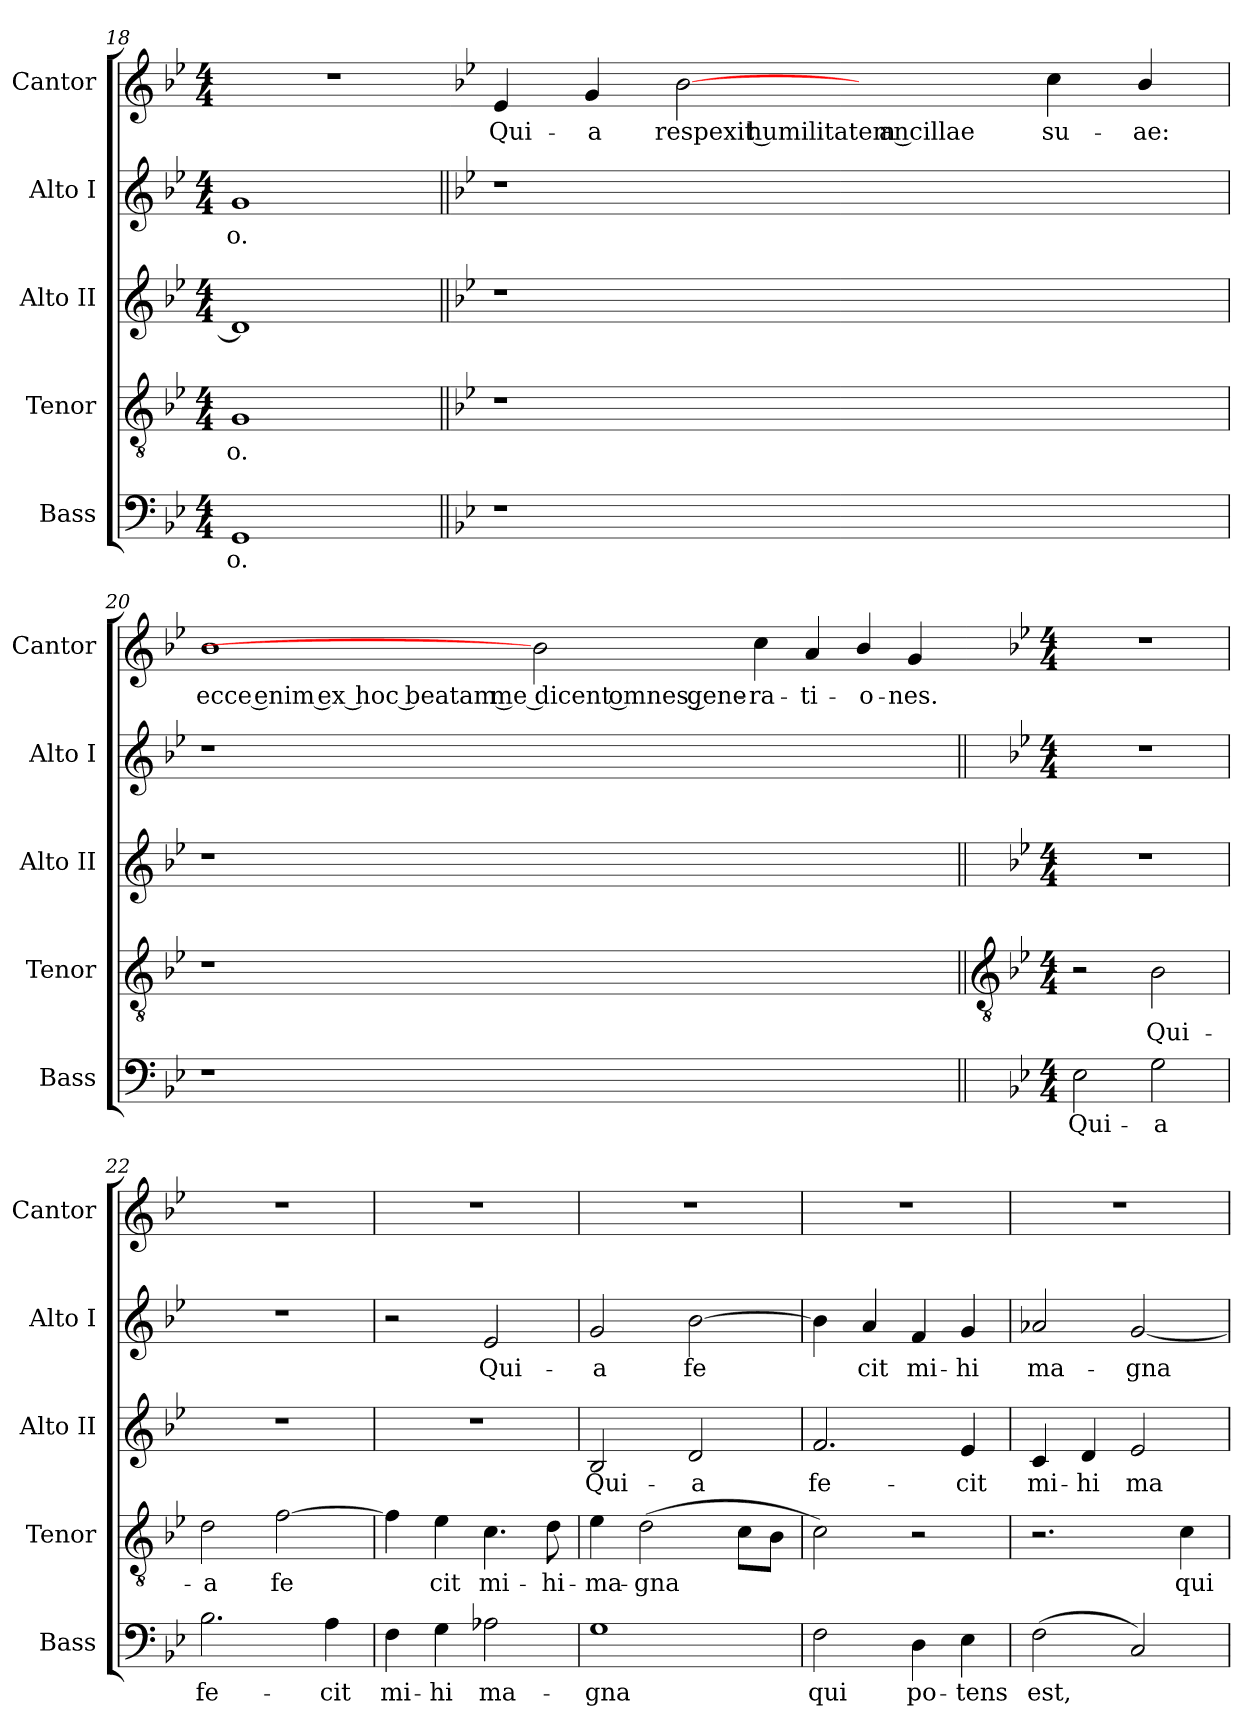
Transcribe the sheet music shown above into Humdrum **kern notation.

**kern	**text	**kern	**text	**kern	**text	**kern	**text	**kern	**text
*part5	*part5	*part4	*part4	*part3	*part3	*part2	*part2	*part1	*part1
*staff5	*staff5	*staff4	*staff4	*staff3	*staff3	*staff2	*staff2	*staff1	*staff1
*I"Bass	*	*I"Tenor	*	*I"Alto II	*	*I"Alto I	*	*I"Cantor	*
*I'Bass	*	*I'Tenor	*	*I'Alto II	*	*I'Alto I	*	*I'Cantor	*
*clefF4	*	*clefGv2	*	*clefG2	*	*clefG2	*	*clefG2	*
*k[b-e-]	*	*k[b-e-]	*	*k[b-e-]	*	*k[b-e-]	*	*k[b-e-]	*
*B-:	*	*B-:	*	*B-:	*	*B-:	*	*B-:	*
*M4/4	*	*M4/4	*	*M4/4	*	*M4/4	*	*M4/4	*
=18	=18	=18	=18	=18	=18	=18	=18	=18	=18
!	!LO:LY:b	!	!LO:LY:b	!	!	!	!LO:LY:b	!	!
1GG	-o.	1G	o.	1d]	.	1g	-o.	1r	.
!!LO:LB:g=z
=19||	=19	=19||	=19	=19||	=19	=19||	=19	=19	=19
*	*	*	*	*	*	*	*	*k[b-e-]	*
*	*	*	*	*	*	*	*	*B-:	*
!	!	!	!	!	!	!	!	!	!LO:LY:b
1r	.	1r	.	1r	.	1r	.	4e-	Qui-
!	!	!	!	!	!	!	!	!	!LO:LY:b
.	.	.	.	.	.	.	.	4g	-a
!	!	!	!	!	!	!	!	!	!LO:LY:b
.	.	.	.	.	.	.	.	[2b-	respexit humilitatem ancillae
1ryy	.	1ryy	.	1ryy	.	1ryy	.	2ryy	.
!	!	!	!	!	!	!	!	!	!LO:LY:b
.	.	.	.	.	.	.	.	4cc	su-
!	!	!	!	!	!	!	!	!	!LO:LY:b
.	.	.	.	.	.	.	.	4b-/	-ae:
=20	=20	=20	=20	=20	=20	=20	=20	=20	=20
!	!	!	!	!	!	!	!	!	!LO:LY:b
1r	.	1r	.	1r	.	1r	.	1b-	ecce enim ex hoc beatam me dicent omnes gene-
1.ryy	.	1.ryy	.	1.ryy	.	1.ryy	.	2b-]	.
!	!	!	!	!	!	!	!	!	!LO:LY:b
.	.	.	.	.	.	.	.	4cc	-ra-
!	!	!	!	!	!	!	!	!	!LO:LY:b
.	.	.	.	.	.	.	.	4a	-ti-
!	!	!	!	!	!	!	!	!	!LO:LY:b
.	.	.	.	.	.	.	.	4b-/	-o-
!	!	!	!	!	!	!	!	!	!LO:LY:b
.	.	.	.	.	.	.	.	4g	-nes.
!!LO:LB:g=z
=21||	=21-	=21||	=21-	=21||	=21-	=21||	=21-	=21-	=21-
*	*	*clefGv2	*	*	*	*	*	*	*
*k[b-e-]	*	*k[b-e-]	*	*k[b-e-]	*	*k[b-e-]	*	*	*
*B-:	*	*B-:	*	*B-:	*	*B-:	*	*	*
*M4/4	*	*M4/4	*	*M4/4	*	*M4/4	*	*M4/4	*
!	!LO:LY:b	!	!	!	!	!	!	!	!
2E-	Qui-	2r	.	1r	.	1r	.	1r	.
!	!LO:LY:b	!	!LO:LY:b	!	!	!	!	!	!
2G	-a	2B-	Qui-	.	.	.	.	.	.
=22	=22	=22	=22	=22	=22	=22	=22	=22	=22
!	!LO:LY:b	!	!LO:LY:b	!	!	!	!	!	!
2.B-	fe-	2d	-a	1r	.	1r	.	1r	.
!	!	!	!LO:LY:b	!	!	!	!	!	!
.	.	[2f	fe	.	.	.	.	.	.
!	!LO:LY:b	!	!	!	!	!	!	!	!
4A	-cit	.	.	.	.	.	.	.	.
=23	=23	=23	=23	=23	=23	=23	=23	=23	=23
!	!LO:LY:b	!	!	!	!	!	!	!	!
4F	mi-	4f]	.	1r	.	2r	.	1r	.
!	!LO:LY:b	!	!LO:LY:b	!	!	!	!	!	!
4G	-hi	4e-	cit	.	.	.	.	.	.
!	!LO:LY:b	!	!LO:LY:b	!	!	!	!LO:LY:b	!	!
2A-X	ma-	4.c	mi-	.	.	2e-	Qui-	.	.
!	!	!	!LO:LY:b	!	!	!	!	!	!
.	.	8d	-hi-	.	.	.	.	.	.
=24	=24	=24	=24	=24	=24	=24	=24	=24	=24
!	!LO:LY:b	!	!LO:LY:b	!	!LO:LY:b	!	!LO:LY:b	!	!
1G	-gna	4e-	-ma-	2B-	Qui-	2g	-a	1r	.
!	!	!	!LO:LY:b	!	!	!	!	!	!
.	.	(>2d	-gna	.	.	.	.	.	.
!	!	!	!	!	!LO:LY:b	!	!LO:LY:b	!	!
.	.	.	.	2d	-a	[2b-	fe	.	.
.	.	8cL	.	.	.	.	.	.	.
.	.	8B-J	.	.	.	.	.	.	.
=25	=25	=25	=25	=25	=25	=25	=25	=25	=25
!	!LO:LY:b	!	!	!	!LO:LY:b	!	!	!	!
2F	qui	2c)	.	2.f	fe-	4b-]	.	1r	.
!	!	!	!	!	!	!	!LO:LY:b	!	!
.	.	.	.	.	.	4a	cit	.	.
!	!LO:LY:b	!	!	!	!	!	!LO:LY:b	!	!
4D	po-	2r	.	.	.	4f	mi-	.	.
!	!LO:LY:b	!	!	!	!LO:LY:b	!	!LO:LY:b	!	!
4E-	-tens	.	.	4e-	-cit	4g	-hi	.	.
=26	=26	=26	=26	=26	=26	=26	=26	=26	=26
!	!LO:LY:b	!	!	!	!LO:LY:b	!	!LO:LY:b	!	!
(<2F	est,	2.r	.	4c	mi-	2a-X	ma-	1r	.
!	!	!	!	!	!LO:LY:b	!	!	!	!
.	.	.	.	4d	-hi	.	.	.	.
!	!	!	!	!	!LO:LY:b	!	!LO:LY:b	!	!
2C)	.	.	.	2e-	ma-	[2g	-gna	.	.
!	!	!	!LO:LY:b	!	!	!	!	!	!
.	.	4c	qui	.	.	.	.	.	.
=	=	=	=	=	=	=	=	=	=
*-	*-	*-	*-	*-	*-	*-	*-	*-	*-
